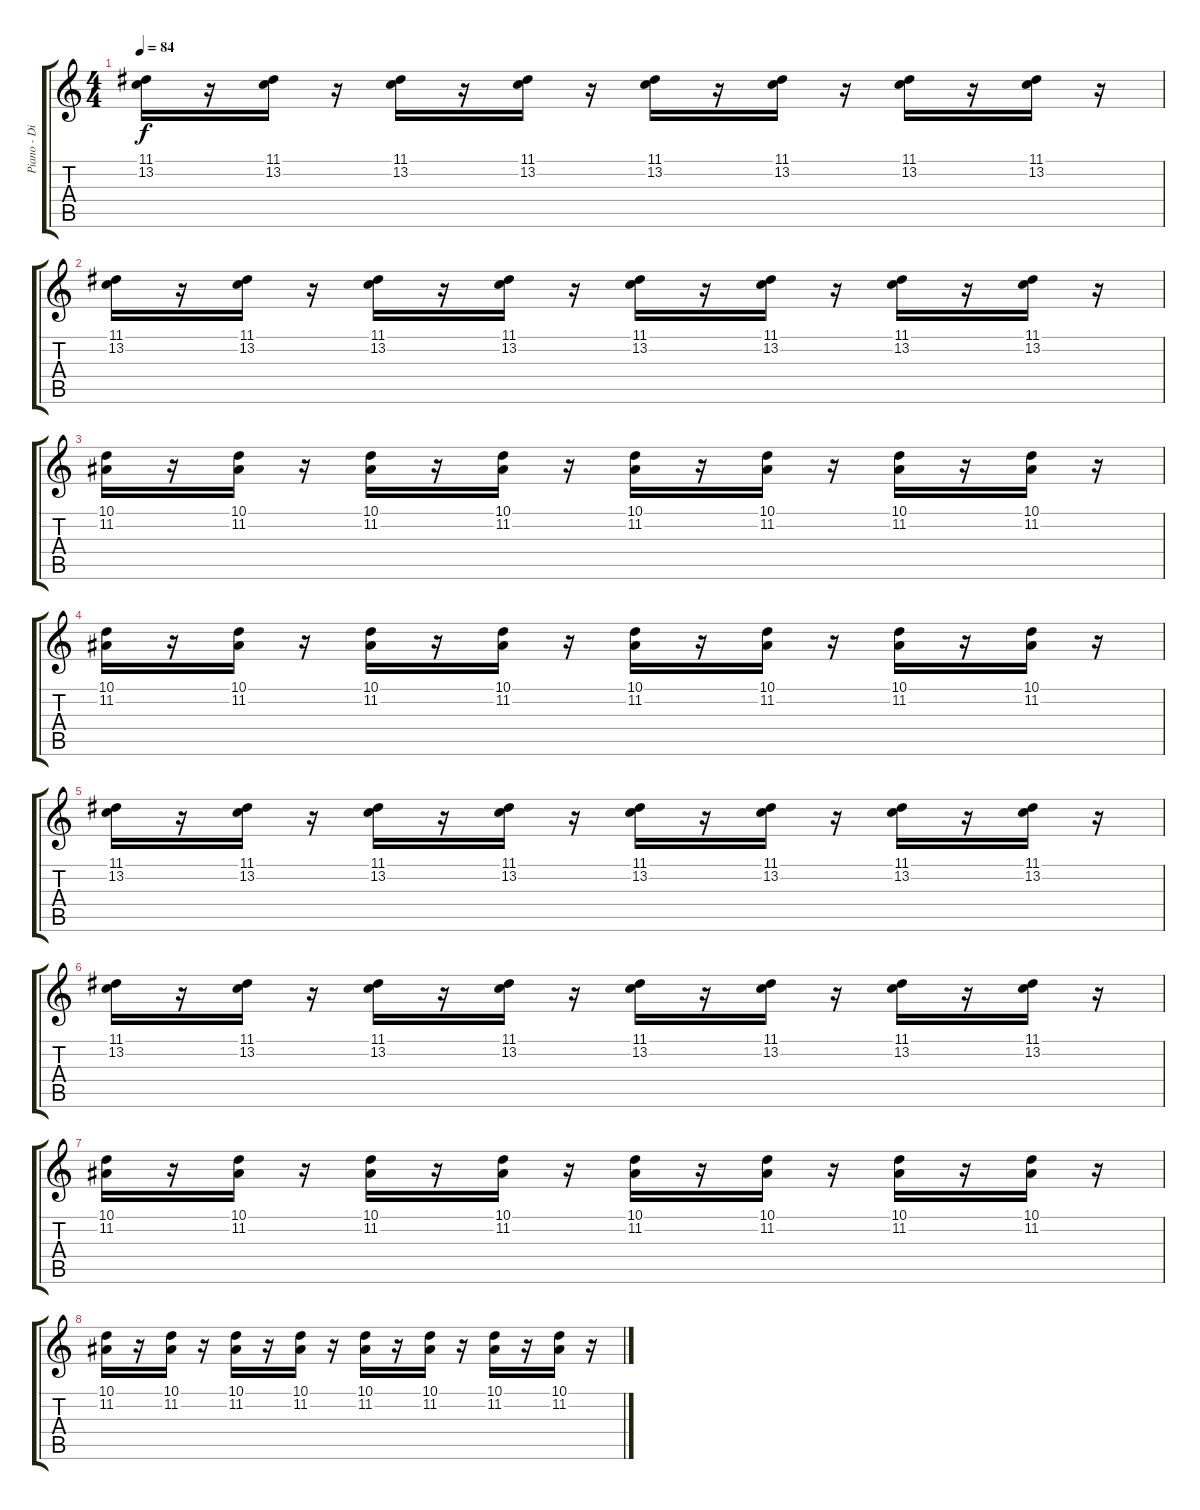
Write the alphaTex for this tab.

\track ("Piano - Dino Campanella" "Piano - Di") {instrument acousticgrandpiano}
\staff {score tabs}
\tuning (E4 B3 G3 D3 A2 E2) {hide}
\ts (4 4)
\tempo 84
\clef g2
\ks c
(11.1 13.2).16{dy f} r.16 (11.1 13.2).16 r.16 (11.1 13.2).16 r.16 (11.1 13.2).16 r.16 (11.1 13.2).16 r.16 (11.1 13.2).16 r.16 (11.1 13.2).16 r.16 (11.1 13.2).16 r.16 |
(11.1 13.2).16 r.16 (11.1 13.2).16 r.16 (11.1 13.2).16 r.16 (11.1 13.2).16 r.16 (11.1 13.2).16 r.16 (11.1 13.2).16 r.16 (11.1 13.2).16 r.16 (11.1 13.2).16 r.16 |
(10.1 11.2).16 r.16 (10.1 11.2).16 r.16 (10.1 11.2).16 r.16 (10.1 11.2).16 r.16 (10.1 11.2).16 r.16 (10.1 11.2).16 r.16 (10.1 11.2).16 r.16 (10.1 11.2).16 r.16 |
(10.1 11.2).16 r.16 (10.1 11.2).16 r.16 (10.1 11.2).16 r.16 (10.1 11.2).16 r.16 (10.1 11.2).16 r.16 (10.1 11.2).16 r.16 (10.1 11.2).16 r.16 (10.1 11.2).16 r.16 |
(11.1 13.2).16 r.16 (11.1 13.2).16 r.16 (11.1 13.2).16 r.16 (11.1 13.2).16 r.16 (11.1 13.2).16 r.16 (11.1 13.2).16 r.16 (11.1 13.2).16 r.16 (11.1 13.2).16 r.16 |
(11.1 13.2).16 r.16 (11.1 13.2).16 r.16 (11.1 13.2).16 r.16 (11.1 13.2).16 r.16 (11.1 13.2).16 r.16 (11.1 13.2).16 r.16 (11.1 13.2).16 r.16 (11.1 13.2).16 r.16 |
(10.1 11.2).16 r.16 (10.1 11.2).16 r.16 (10.1 11.2).16 r.16 (10.1 11.2).16 r.16 (10.1 11.2).16 r.16 (10.1 11.2).16 r.16 (10.1 11.2).16 r.16 (10.1 11.2).16 r.16 |
(10.1 11.2).16 r.16 (10.1 11.2).16 r.16 (10.1 11.2).16 r.16 (10.1 11.2).16 r.16 (10.1 11.2).16 r.16 (10.1 11.2).16 r.16 (10.1 11.2).16 r.16 (10.1 11.2).16 r.16
